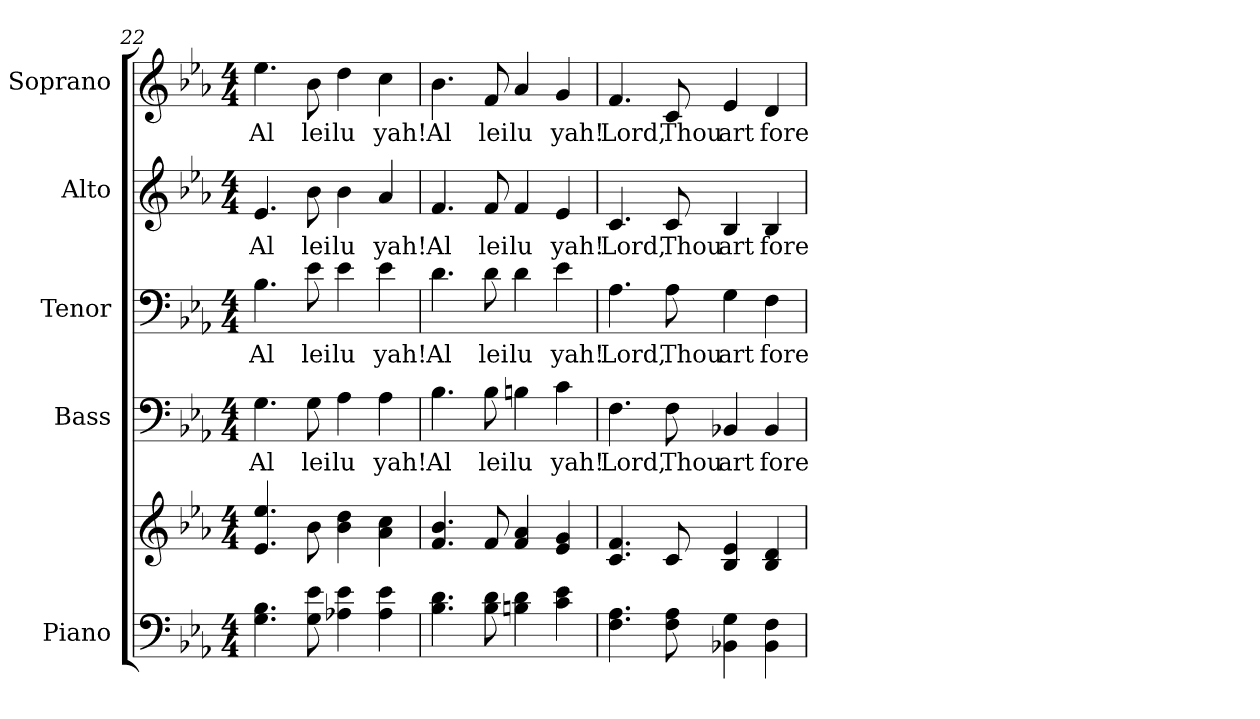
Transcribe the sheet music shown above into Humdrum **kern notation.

**kern	**kern	**kern	**text	**kern	**text	**kern	**text	**kern	**text
*part5	*part5	*part4	*part4	*part3	*part3	*part2	*part2	*part1	*part1
*staff6	*staff5	*staff4	*staff4	*staff3	*staff3	*staff2	*staff2	*staff1	*staff1
*I"Piano	*	*I"Bass	*	*I"Tenor	*	*I"Alto	*	*I"Soprano	*
*I'Pno.	*	*I'B.	*	*I'T.	*	*I'A.	*	*I'S.	*
*clefF4	*clefG2	*clefF4	*	*clefF4	*	*clefG2	*	*clefG2	*
*k[b-e-a-]	*k[b-e-a-]	*k[b-e-a-]	*	*k[b-e-a-]	*	*k[b-e-a-]	*	*k[b-e-a-]	*
*E-:	*E-:	*E-:	*	*E-:	*	*E-:	*	*E-:	*
*M4/4	*M4/4	*M4/4	*	*M4/4	*	*M4/4	*	*M4/4	*
=22	=22	=22	=22	=22	=22	=22	=22	=22	=22
!	!	!	!LO:LY:b:color=#000000	!	!	!	!	!	!
!	!	!	!	!	!LO:LY:b:color=#000000	!	!	!	!
!	!	!	!	!	!	!	!LO:LY:b:color=#000000	!	!
!	!	!	!	!	!	!	!	!	!LO:LY:b:color=#000000
4.Gi\ 4.B-i	4.e-i/ 4.ee-i	4.Gi\	Al	4.B-i\	Al	4.e-i/	Al	4.ee-i\	Al
!	!	!	!LO:LY:b:color=#000000	!	!	!	!	!	!
!	!	!	!	!	!LO:LY:b:color=#000000	!	!	!	!
!	!	!	!	!	!	!	!LO:LY:b:color=#000000	!	!
!	!	!	!	!	!	!	!	!	!LO:LY:b:color=#000000
8Gi\ 8e-i	8b-i\	8Gi\	lei	8e-i\	lei	8b-i\	lei	8b-i\	lei
!	!	!	!LO:LY:b:color=#000000	!	!	!	!	!	!
!	!	!	!	!	!LO:LY:b:color=#000000	!	!	!	!
!	!	!	!	!	!	!	!LO:LY:b:color=#000000	!	!
!	!	!	!	!	!	!	!	!	!LO:LY:b:color=#000000
4A-Xi\ 4e-i	4b-i\ 4ddi	4A-i\	lu	4e-i\	lu	4b-i\	lu	4ddi\	lu
!	!	!	!LO:LY:b:color=#000000	!	!	!	!	!	!
!	!	!	!	!	!LO:LY:b:color=#000000	!	!	!	!
!	!	!	!	!	!	!	!LO:LY:b:color=#000000	!	!
!	!	!	!	!	!	!	!	!	!LO:LY:b:color=#000000
4A-i\ 4e-i	4a-i\ 4cci	4A-i\	yah!	4e-i\	yah!	4a-i/	yah!	4cci\	yah!
=23	=23	=23	=23	=23	=23	=23	=23	=23	=23
!	!	!	!LO:LY:b:color=#000000	!	!	!	!	!	!
!	!	!	!	!	!LO:LY:b:color=#000000	!	!	!	!
!	!	!	!	!	!	!	!LO:LY:b:color=#000000	!	!
!	!	!	!	!	!	!	!	!	!LO:LY:b:color=#000000
4.B-i\ 4.di	4.fi/ 4.b-i	4.B-i\	Al	4.di\	Al	4.fi/	Al	4.b-i\	Al
!	!	!	!LO:LY:b:color=#000000	!	!	!	!	!	!
!	!	!	!	!	!LO:LY:b:color=#000000	!	!	!	!
!	!	!	!	!	!	!	!LO:LY:b:color=#000000	!	!
!	!	!	!	!	!	!	!	!	!LO:LY:b:color=#000000
8B-i\ 8di	8fi/	8B-i\	lei	8di\	lei	8fi/	lei	8fi/	lei
!	!	!	!LO:LY:b:color=#000000	!	!	!	!	!	!
!	!	!	!	!	!LO:LY:b:color=#000000	!	!	!	!
!	!	!	!	!	!	!	!LO:LY:b:color=#000000	!	!
!	!	!	!	!	!	!	!	!	!LO:LY:b:color=#000000
4Bni\ 4di	4fi/ 4a-i	4Bni\	lu	4di\	lu	4fi/	lu	4a-i/	lu
!	!	!	!LO:LY:b:color=#000000	!	!	!	!	!	!
!	!	!	!	!	!LO:LY:b:color=#000000	!	!	!	!
!	!	!	!	!	!	!	!LO:LY:b:color=#000000	!	!
!	!	!	!	!	!	!	!	!	!LO:LY:b:color=#000000
4ci\ 4e-i	4e-i/ 4gi	4ci\	yah!	4e-i\	yah!	4e-i/	yah!	4gi/	yah!
=24	=24	=24	=24	=24	=24	=24	=24	=24	=24
!	!	!	!LO:LY:b:color=#000000	!	!	!	!	!	!
!	!	!	!	!	!LO:LY:b:color=#000000	!	!	!	!
!	!	!	!	!	!	!	!LO:LY:b:color=#000000	!	!
!	!	!	!	!	!	!	!	!	!LO:LY:b:color=#000000
4.Fi\ 4.A-i	4.ci/ 4.fi	4.Fi\	Lord,	4.A-i\	Lord,	4.ci/	Lord,	4.fi/	Lord,
!	!	!	!LO:LY:b:color=#000000	!	!	!	!	!	!
!	!	!	!	!	!LO:LY:b:color=#000000	!	!	!	!
!	!	!	!	!	!	!	!LO:LY:b:color=#000000	!	!
!	!	!	!	!	!	!	!	!	!LO:LY:b:color=#000000
8Fi\ 8A-i	8ci/	8Fi\	Thou	8A-i\	Thou	8ci/	Thou	8ci/	Thou
!	!	!	!LO:LY:b:color=#000000	!	!	!	!	!	!
!	!	!	!	!	!LO:LY:b:color=#000000	!	!	!	!
!	!	!	!	!	!	!	!LO:LY:b:color=#000000	!	!
!	!	!	!	!	!	!	!	!	!LO:LY:b:color=#000000
4BB-Xi\ 4Gi	4B-i/ 4e-i	4BB-Xi/	art	4Gi\	art	4B-i/	art	4e-i/	art
!	!	!	!LO:LY:b:color=#000000	!	!	!	!	!	!
!	!	!	!	!	!LO:LY:b:color=#000000	!	!	!	!
!	!	!	!	!	!	!	!LO:LY:b:color=#000000	!	!
!	!	!	!	!	!	!	!	!	!LO:LY:b:color=#000000
4BB-i\ 4Fi	4B-i/ 4di	4BB-i/	fore	4Fi\	fore	4B-i/	fore	4di/	fore
=	=	=	=	=	=	=	=	=	=
*-	*-	*-	*-	*-	*-	*-	*-	*-	*-
